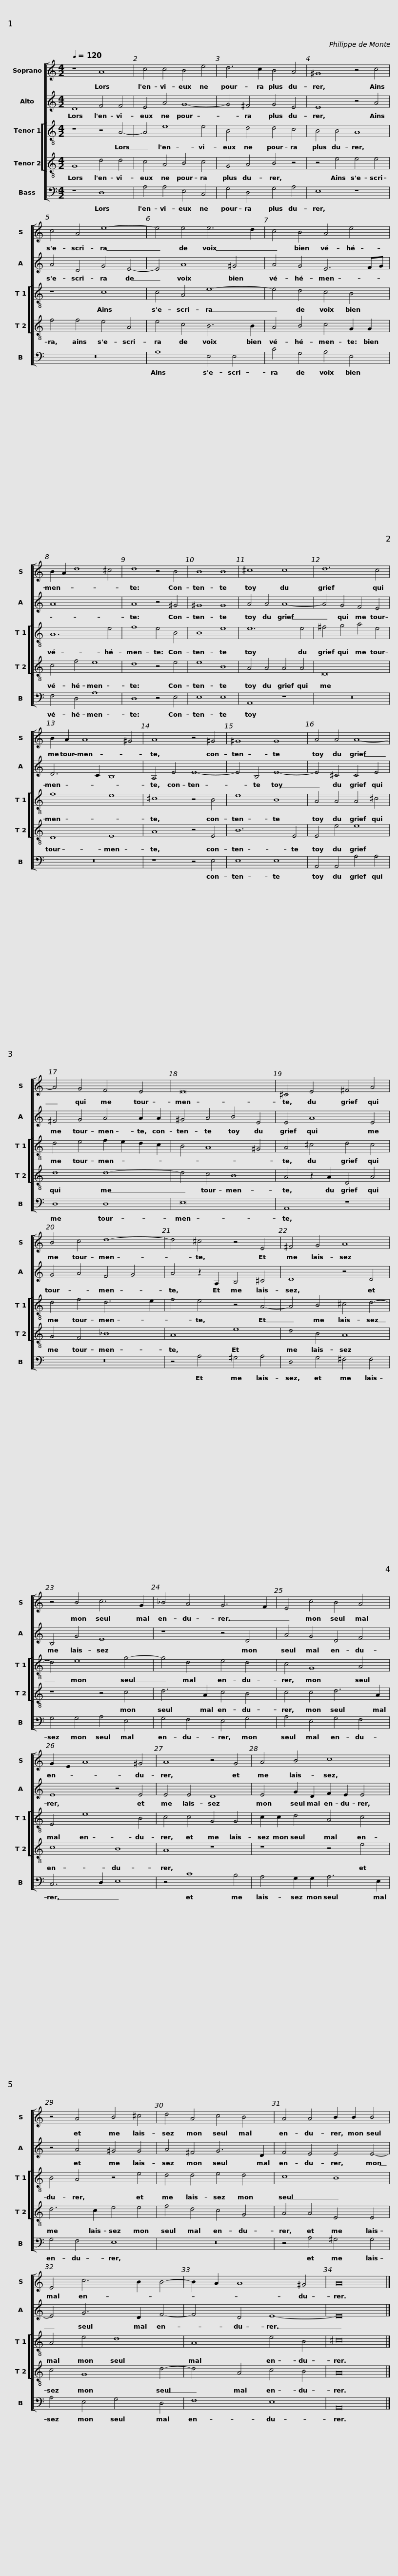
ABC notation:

X:1
%%score [ 1 2 [ 3 4 ] 5 ]
L:1/8
Q:1/4=120
M:4/2
I:linebreak $
K:C
V:1 treble
V:2 treble
V:3 treble-8
V:4 treble-8
V:5 bass
V:1
 z8 A8 | c4 c4 B4 e4 | d6 c2 B4 A4 | ^G8 z4 c4 |$ c4 A4 e8- | %5
 e4 e4 e6 d2 | c4 B4 A4 e4 | B2 A2 d8 ^c4 |$ d8 z4 B4 | B8 B8 | %10
 ^c8 c8 | d12 c4 |$ B2 A2 A8 ^G4 | A8 z4 ^G4 | ^G8 G8 | %15
 A4 A4 A8- |$ A4 G4 F4 E4 | E16 | ^C4 E4 ^F4 A4 | B4 c4 d8- |$ %20
 d4 ^c4 z4 E4 | ^F4 G4 A8 | z4 B4 c6 G2 | _B4 A4 G6 F2 |$ E4 c4 B4 A4 | %25
 G2 E2 A8 ^G4 | A8 z4 G4 | A4 B4 c8 |$ z4 A4 B4 ^c4 | d4 A4 c4 B4 | %30
 A4 A4 B2 B2 B4 |$ E4 c6 B2 B4- | B2 A2 A8 ^G4 | A16 |] %34
V:2
 D8 F4 F4 | E4 A4 G8- | G4 ^F4 G4 E4 | E8 z4 A4 |$ A4 D4 G4 E4- | %5
 E4 A8 ^G4 | A4 G4 E6 FG | A16 |$ A8 z4 ^G4 | ^G8 G8 | %10
 A4 A4 A8- | A4 G4 F4 E4 |$ D6 C2 B,8 | A,4 E4 E8- | E4 B,4 E8- | %15
 E4 ^C4 C4 E4 |$ ^F4 G4 A4 A2 A2 | ^G4 A4 B4 E4 | E4 A8 E4 | G4 A4 F4 G4 |$ %20
 A4 z2 A,2 B,4 ^C4 | D8 z4 D4 | B,4 G4 E8 | z8 z4 D4 |$ A4 G4 D4 F4 | %25
 E8 z4 E4 | E4 E4 D8 | E4 G2 D2 F2 E2 E4 |$ z4 A4 ^G4 G4 | A4 ^F4 G6 D2 | %30
 F4 E4 E4 E4- |$ E4 G6 D2 F4- | F4 D4 E8- | E16 |] %34
V:3
 z8 z4 A4- | A4 e8 e4 | B4 d4 d4 c4 | B4 B4 A8 |$ z8 c8 | %5
 c4 A4 e8- | e4 d4 c4 B4 | A12 e4 |$ f8 e4 B4 | B8 e8 | %10
 e12 e4 | ^f4 g4 a4 e4 |$ f8 e8 | ^c8 z4 B4 | e8 B8 | %15
 A4 A4 A4 ^c4 |$ d4 e4 f2 e2 d2 c2 | B4 A8 ^G4 | A4 ^c4 d4 c4 | d4 f4 d6 e2 |$ %20
 f4 e4 z4 A4- | A4 B4 ^c4 d4- | d4 e8 g4- | g4 d4 e4 d4 |$ c4 G8 A4 | %25
 E4 e8 B4 | c4 c4 G4 G4 | c2 c2 d4 A4 c4 |$ B4 A4 z4 e4 | d4 d4 e4 d4 | %30
 c8 B8 |$ A4 e4 d8 | A8 e4 B4 | ^c16 |] %34
V:4
 G8 d4 d4 | c4 A4 B4 c4 | G4 A4 B4 z4 | z4 e4 e4 e4 |$ f4 f4 e4 A4 | %5
 e4 c4 B6 B2 | A4 B4 c4 G2 G2 | c4 f4 e8 |$ d8 z4 e4 | e8 B8 | %10
 A4 A4 A4 A4 | D16 |$ D8 E8 | A8 z4 E4 | B12 E4 | %15
 E4 e4 e8 |$ d8 d8- | d4 c4 B8 | A4 z2 A2 D4 A4 | G4 F4 _B8 |$ %20
 A8 e8 | d4 B4 A8 | z8 z4 c4 | d6 A2 c4 B4 |$ c4 c4 d6 A2 | %25
 c8 B8 | A8 z8 | z8 z4 e4 |$ d6 c2 e4 e4 | f4 d4 c4 G4 | %30
 A4 A4 E4 E4 |$ c4 G8 d4- | d4 A4 c4 B4 | A16 |] %34
V:5
 z8 D,8 | A,4 A,4 E,4 C,4 | G,4 D,4 G,4 A,4 | E,8 z8 |$ z16 | %5
 A,8 E,4 E,4 | C4 G,4 A,4 E,4 | F,4 D,4 A,8 |$ D,8 z4 E,4 | E,8 E,8 | %10
 A,,8 z8 | z16 |$ z16 | z8 z4 E,4 | E,8 E,8 | %15
 A,,4 A,,4 A,4 A,4 |$ D,8 D,8 | E,16 | A,,8 z8 | z16 |$ %20
 z4 A,4 ^G,4 A,4 | D,4 G,4 ^F,4 F,4 | G,4 G,4 A,4 E,4 | G,4 F,4 E,4 G,4 |$ A,4 E,4 G,4 F,4 | %25
 C,6 D,2 E,8 | z4 C8 B,4 | A,4 G,2 G,2 A,6 E,2 |$ G,4 F,4 E,8 | z16 | %30
 z4 A,4 ^G,4 G,4 |$ A,4 E,4 G,4 D,4 | F,8 E,8 | A,,16 |] %34
